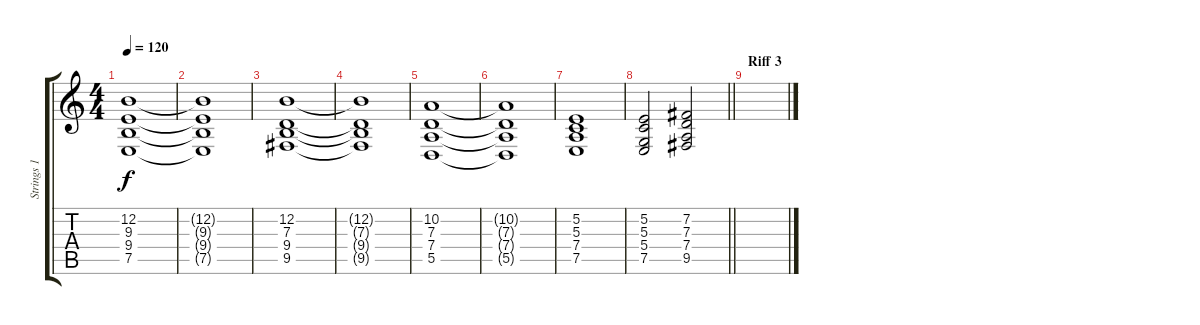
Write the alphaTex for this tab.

\track ("Strings 1" "Strings 1") {instrument pad2warm}
\staff {score tabs}
\tuning (E4 B3 G3 D3 A2 E2) {hide}
\ts (4 4)
\tempo 120
\clef g2
\ks c
(12.2 9.3 9.4 7.5).1{dy f} |
(12.2{t} 9.3{t} 9.4{t} 7.5{t}).1 |
(12.2 7.3 9.4 9.5).1 |
(12.2{t} 7.3{t} 9.4{t} 9.5{t}).1 |
(10.2 7.3 7.4 5.5).1 |
(10.2{t} 7.3{t} 7.4{t} 5.5{t}).1 |
(5.2 5.3 7.4 7.5).1 |
\barLineRight lightlight
(5.2 5.3 5.4 7.5).2 (7.2 7.3 7.4 9.5).2 |
\section ("" "Riff 3")
